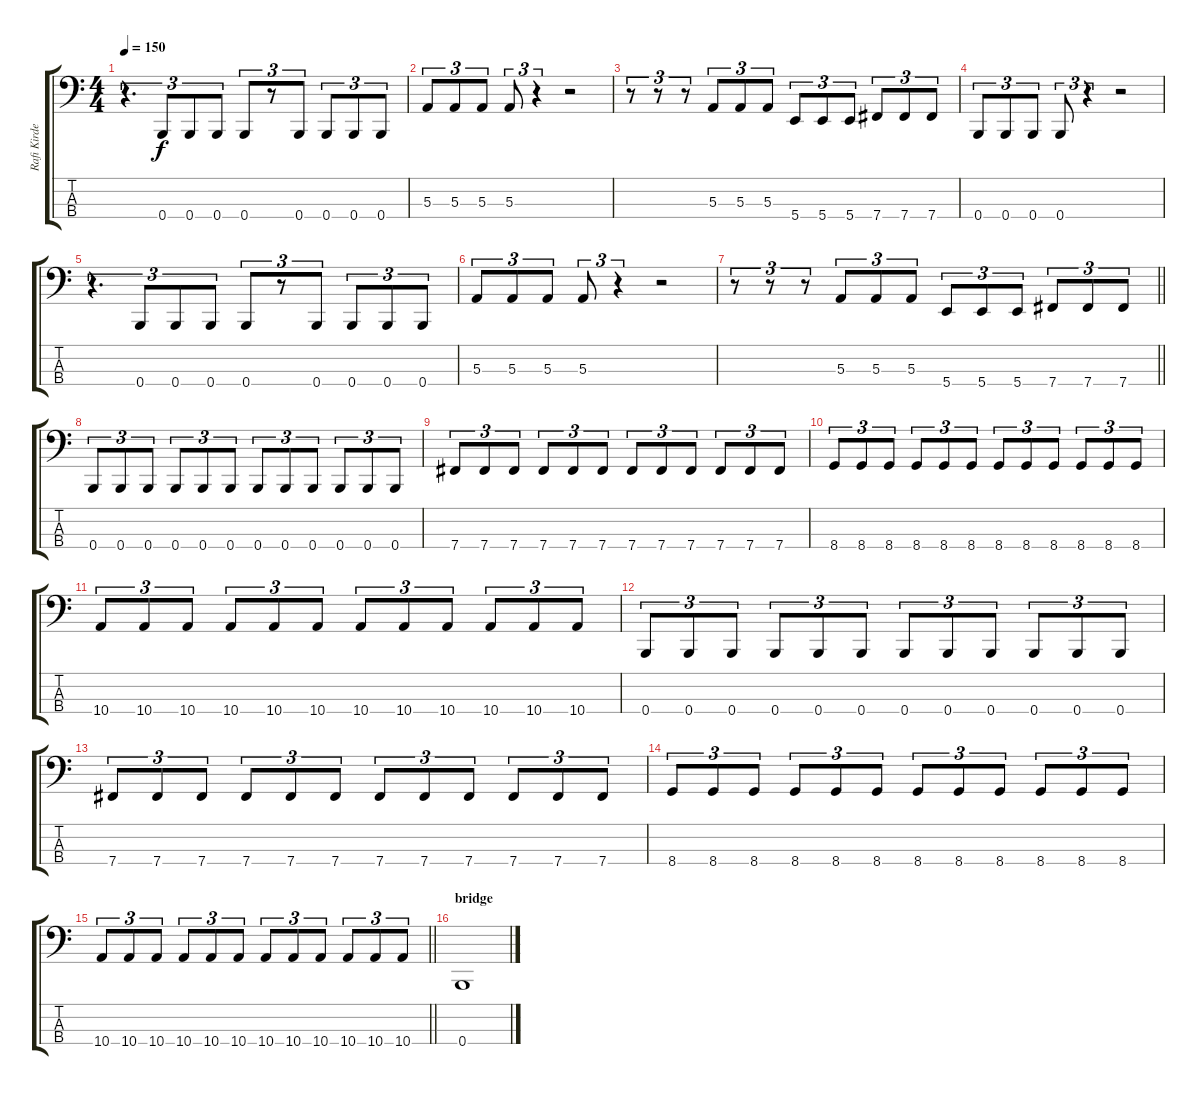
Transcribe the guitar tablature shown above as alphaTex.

\track ("Rafi Kirder" "Rafi Kirde") {instrument electricbasspick}
\staff {score tabs}
\tuning (D2 A1 E1 B0) {hide}
\ts (4 4)
\tempo 150
\clef f4
\ks c
r.4{d tu (3 2) dy f} 0.4.8{tu (3 2)} 0.4.8{tu (3 2)} 0.4.8{tu (3 2)} 0.4.8{tu (3 2)} r.8{tu (3 2)} 0.4.8{tu (3 2)} 0.4.8{tu (3 2)} 0.4.8{tu (3 2)} 0.4.8{tu (3 2)} |
5.3.8{tu (3 2)} 5.3.8{tu (3 2)} 5.3.8{tu (3 2)} 5.3.8{tu (3 2)} r.4{tu (3 2)} r.2 |
r.8{tu (3 2)} r.8{tu (3 2)} r.8{tu (3 2)} 5.3.8{tu (3 2)} 5.3.8{tu (3 2)} 5.3.8{tu (3 2)} 5.4.8{tu (3 2)} 5.4.8{tu (3 2)} 5.4.8{tu (3 2)} 7.4.8{tu (3 2)} 7.4.8{tu (3 2)} 7.4.8{tu (3 2)} |
0.4.8{tu (3 2)} 0.4.8{tu (3 2)} 0.4.8{tu (3 2)} 0.4.8{tu (3 2)} r.4{tu (3 2)} r.2 |
r.4{d tu (3 2)} 0.4.8{tu (3 2)} 0.4.8{tu (3 2)} 0.4.8{tu (3 2)} 0.4.8{tu (3 2)} r.8{tu (3 2)} 0.4.8{tu (3 2)} 0.4.8{tu (3 2)} 0.4.8{tu (3 2)} 0.4.8{tu (3 2)} |
5.3.8{tu (3 2)} 5.3.8{tu (3 2)} 5.3.8{tu (3 2)} 5.3.8{tu (3 2)} r.4{tu (3 2)} r.2 |
\barLineRight lightlight
r.8{tu (3 2)} r.8{tu (3 2)} r.8{tu (3 2)} 5.3.8{tu (3 2)} 5.3.8{tu (3 2)} 5.3.8{tu (3 2)} 5.4.8{tu (3 2)} 5.4.8{tu (3 2)} 5.4.8{tu (3 2)} 7.4.8{tu (3 2)} 7.4.8{tu (3 2)} 7.4.8{tu (3 2)} |
\section ("" "")
0.4.8{tu (3 2)} 0.4.8{tu (3 2)} 0.4.8{tu (3 2)} 0.4.8{tu (3 2)} 0.4.8{tu (3 2)} 0.4.8{tu (3 2)} 0.4.8{tu (3 2)} 0.4.8{tu (3 2)} 0.4.8{tu (3 2)} 0.4.8{tu (3 2)} 0.4.8{tu (3 2)} 0.4.8{tu (3 2)} |
7.4.8{tu (3 2)} 7.4.8{tu (3 2)} 7.4.8{tu (3 2)} 7.4.8{tu (3 2)} 7.4.8{tu (3 2)} 7.4.8{tu (3 2)} 7.4.8{tu (3 2)} 7.4.8{tu (3 2)} 7.4.8{tu (3 2)} 7.4.8{tu (3 2)} 7.4.8{tu (3 2)} 7.4.8{tu (3 2)} |
8.4.8{tu (3 2)} 8.4.8{tu (3 2)} 8.4.8{tu (3 2)} 8.4.8{tu (3 2)} 8.4.8{tu (3 2)} 8.4.8{tu (3 2)} 8.4.8{tu (3 2)} 8.4.8{tu (3 2)} 8.4.8{tu (3 2)} 8.4.8{tu (3 2)} 8.4.8{tu (3 2)} 8.4.8{tu (3 2)} |
10.4.8{tu (3 2)} 10.4.8{tu (3 2)} 10.4.8{tu (3 2)} 10.4.8{tu (3 2)} 10.4.8{tu (3 2)} 10.4.8{tu (3 2)} 10.4.8{tu (3 2)} 10.4.8{tu (3 2)} 10.4.8{tu (3 2)} 10.4.8{tu (3 2)} 10.4.8{tu (3 2)} 10.4.8{tu (3 2)} |
0.4.8{tu (3 2)} 0.4.8{tu (3 2)} 0.4.8{tu (3 2)} 0.4.8{tu (3 2)} 0.4.8{tu (3 2)} 0.4.8{tu (3 2)} 0.4.8{tu (3 2)} 0.4.8{tu (3 2)} 0.4.8{tu (3 2)} 0.4.8{tu (3 2)} 0.4.8{tu (3 2)} 0.4.8{tu (3 2)} |
7.4.8{tu (3 2)} 7.4.8{tu (3 2)} 7.4.8{tu (3 2)} 7.4.8{tu (3 2)} 7.4.8{tu (3 2)} 7.4.8{tu (3 2)} 7.4.8{tu (3 2)} 7.4.8{tu (3 2)} 7.4.8{tu (3 2)} 7.4.8{tu (3 2)} 7.4.8{tu (3 2)} 7.4.8{tu (3 2)} |
8.4.8{tu (3 2)} 8.4.8{tu (3 2)} 8.4.8{tu (3 2)} 8.4.8{tu (3 2)} 8.4.8{tu (3 2)} 8.4.8{tu (3 2)} 8.4.8{tu (3 2)} 8.4.8{tu (3 2)} 8.4.8{tu (3 2)} 8.4.8{tu (3 2)} 8.4.8{tu (3 2)} 8.4.8{tu (3 2)} |
\barLineRight lightlight
10.4.8{tu (3 2)} 10.4.8{tu (3 2)} 10.4.8{tu (3 2)} 10.4.8{tu (3 2)} 10.4.8{tu (3 2)} 10.4.8{tu (3 2)} 10.4.8{tu (3 2)} 10.4.8{tu (3 2)} 10.4.8{tu (3 2)} 10.4.8{tu (3 2)} 10.4.8{tu (3 2)} 10.4.8{tu (3 2)} |
\section ("" "bridge")
0.4.1
